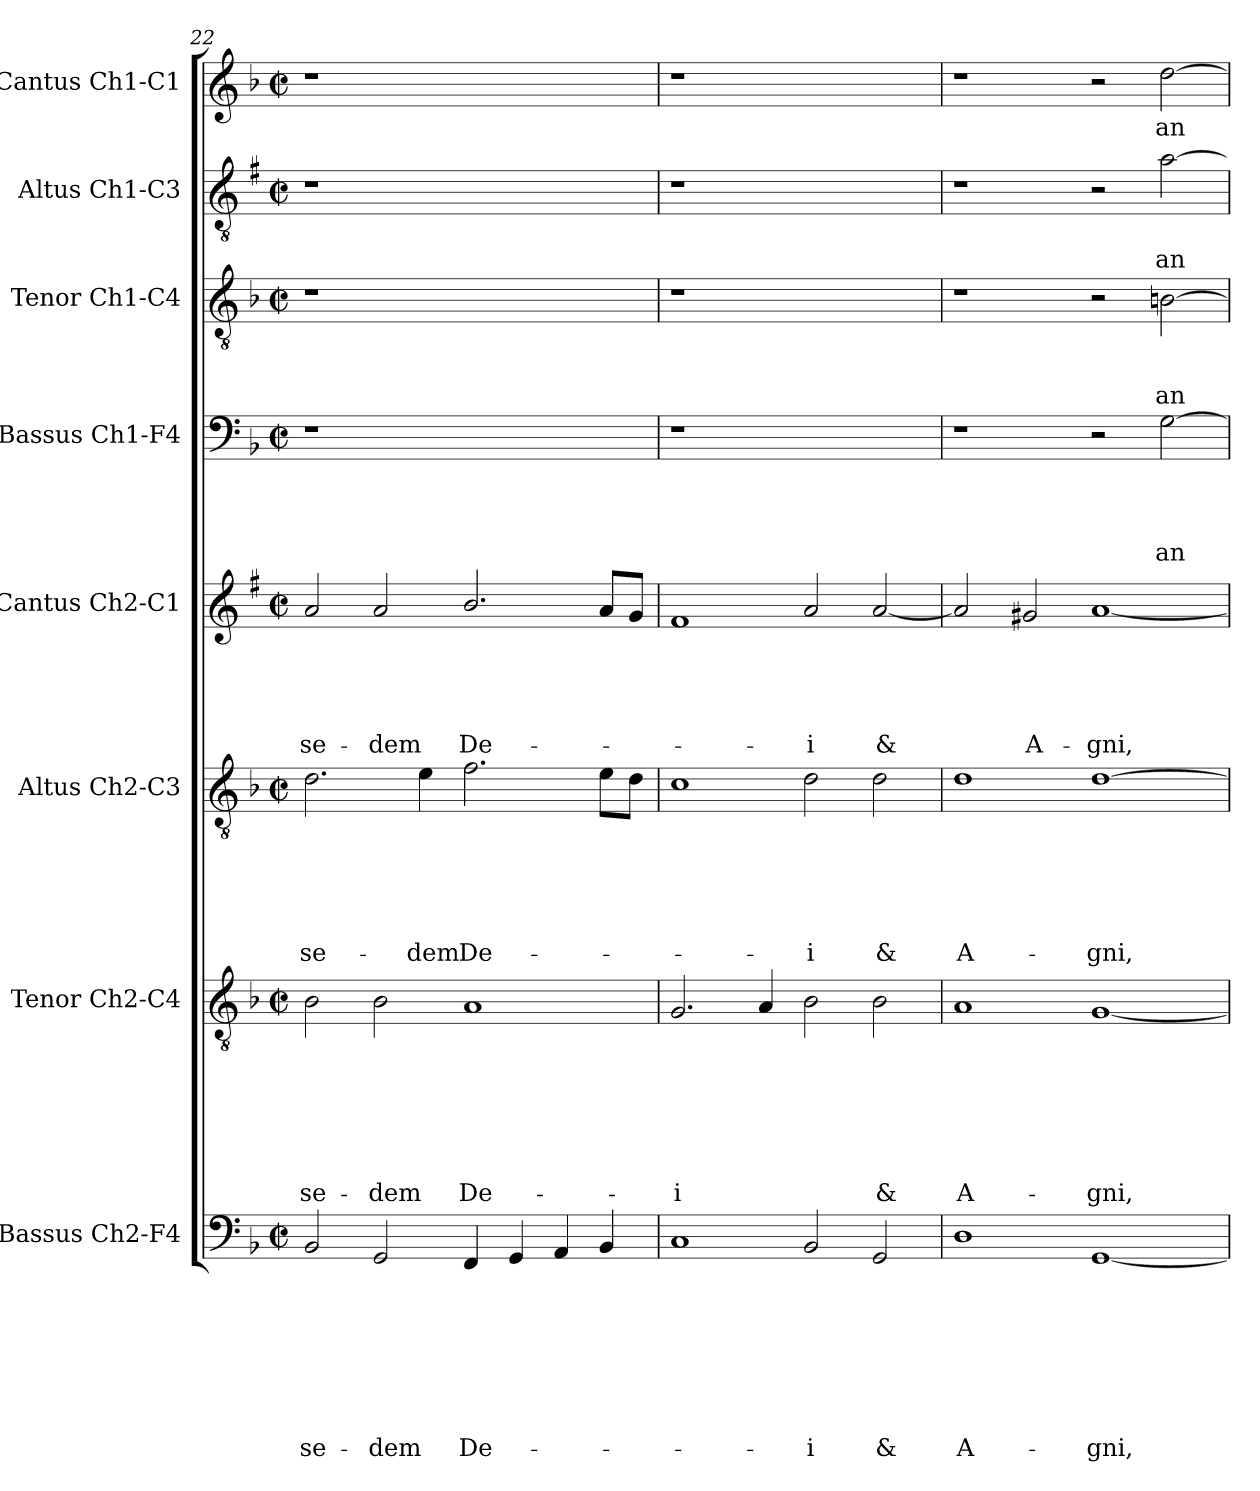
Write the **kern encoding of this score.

**kern	**text	**text	**text	**text	**text	**text	**text	**text	**kern	**text	**text	**text	**text	**text	**text	**text	**kern	**text	**text	**text	**text	**text	**text	**kern	**text	**text	**text	**text	**text	**kern	**text	**text	**text	**text	**kern	**text	**text	**text	**kern	**text	**text	**kern	**text
*part8	*part8	*part8	*part8	*part8	*part8	*part8	*part8	*part8	*part7	*part7	*part7	*part7	*part7	*part7	*part7	*part7	*part6	*part6	*part6	*part6	*part6	*part6	*part6	*part5	*part5	*part5	*part5	*part5	*part5	*part4	*part4	*part4	*part4	*part4	*part3	*part3	*part3	*part3	*part2	*part2	*part2	*part1	*part1
*staff8	*staff8	*staff8	*staff8	*staff8	*staff8	*staff8	*staff8	*staff8	*staff7	*staff7	*staff7	*staff7	*staff7	*staff7	*staff7	*staff7	*staff6	*staff6	*staff6	*staff6	*staff6	*staff6	*staff6	*staff5	*staff5	*staff5	*staff5	*staff5	*staff5	*staff4	*staff4	*staff4	*staff4	*staff4	*staff3	*staff3	*staff3	*staff3	*staff2	*staff2	*staff2	*staff1	*staff1
*I"Bassus Ch2-F4	*	*	*	*	*	*	*	*	*I"Tenor Ch2-C4	*	*	*	*	*	*	*	*I"Altus Ch2-C3	*	*	*	*	*	*	*I"Cantus Ch2-C1	*	*	*	*	*	*I"Bassus Ch1-F4	*	*	*	*	*I"Tenor Ch1-C4	*	*	*	*I"Altus Ch1-C3	*	*	*I"Cantus Ch1-C1	*
*	*	*	*	*	*	*	*	*	*	*	*	*	*	*	*	*	*	*	*	*	*	*	*	*	*	*	*	*	*	*I'B	*	*	*	*	*I'T	*	*	*	*I'A	*	*	*I'C	*
*clefF4	*	*	*	*	*	*	*	*	*clefGv2	*	*	*	*	*	*	*	*clefGv2	*	*	*	*	*	*	*clefG2	*	*	*	*	*	*clefF4	*	*	*	*	*clefGv2	*	*	*	*clefGv2	*	*	*clefG2	*
*	*	*	*	*	*	*	*	*	*	*	*	*	*	*	*	*	*	*	*	*	*	*	*	*ITrd1c2	*	*	*	*	*	*	*	*	*	*	*	*	*	*	*ITrd1c2	*	*	*	*
*k[b-]	*	*	*	*	*	*	*	*	*k[b-]	*	*	*	*	*	*	*	*k[b-]	*	*	*	*	*	*	*k[b-]	*	*	*	*	*	*k[b-]	*	*	*	*	*k[b-]	*	*	*	*k[b-]	*	*	*k[b-]	*
*F:	*	*	*	*	*	*	*	*	*F:	*	*	*	*	*	*	*	*F:	*	*	*	*	*	*	*F:	*	*	*	*	*	*F:	*	*	*	*	*F:	*	*	*	*F:	*	*	*F:	*
*M2/2	*	*	*	*	*	*	*	*	*M2/2	*	*	*	*	*	*	*	*M2/2	*	*	*	*	*	*	*M2/2	*	*	*	*	*	*M2/2	*	*	*	*	*M2/2	*	*	*	*M2/2	*	*	*M2/2	*
*met(c|)	*	*	*	*	*	*	*	*	*met(c|)	*	*	*	*	*	*	*	*met(c|)	*	*	*	*	*	*	*met(c|)	*	*	*	*	*	*met(c|)	*	*	*	*	*met(c|)	*	*	*	*met(c|)	*	*	*met(c|)	*
=22	=22	=22	=22	=22	=22	=22	=22	=22	=22	=22	=22	=22	=22	=22	=22	=22	=22	=22	=22	=22	=22	=22	=22	=22	=22	=22	=22	=22	=22	=22	=22	=22	=22	=22	=22	=22	=22	=22	=22	=22	=22	=22	=22
!	!	!	!	!	!	!	!	!LO:LY:b	!	!	!	!	!	!	!	!LO:LY:b	!	!	!	!	!	!	!LO:LY:b	!	!	!	!	!	!LO:LY:b	!	!	!	!	!	!	!	!	!	!	!	!	!	!
2BB-/	.	.	.	.	.	.	.	se-	2B-\	.	.	.	.	.	.	se-	2.d\	.	.	.	.	.	se-	2g/	.	.	.	.	se-	1r	.	.	.	.	1r	.	.	.	1r	.	.	1r	.
!	!	!	!	!	!	!	!	!LO:LY:b	!	!	!	!	!	!	!	!LO:LY:b	!	!	!	!	!	!	!	!	!	!	!	!	!LO:LY:b	!	!	!	!	!	!	!	!	!	!	!	!	!	!
2GG/	.	.	.	.	.	.	.	-dem	2B-\	.	.	.	.	.	.	-dem	.	.	.	.	.	.	.	2g/	.	.	.	.	-dem	.	.	.	.	.	.	.	.	.	.	.	.	.	.
!	!	!	!	!	!	!	!	!	!	!	!	!	!	!	!	!	!	!	!	!	!	!	!LO:LY:b	!	!	!	!	!	!	!	!	!	!	!	!	!	!	!	!	!	!	!	!
.	.	.	.	.	.	.	.	.	.	.	.	.	.	.	.	.	4e\	.	.	.	.	.	-dem	.	.	.	.	.	.	.	.	.	.	.	.	.	.	.	.	.	.	.	.
!	!	!	!	!	!	!	!	!LO:LY:b	!	!	!	!	!	!	!	!LO:LY:b	!	!	!	!	!	!	!LO:LY:b	!	!	!	!	!	!LO:LY:b	!	!	!	!	!	!	!	!	!	!	!	!	!	!
4FF/	.	.	.	.	.	.	.	De-	1A	.	.	.	.	.	.	De-	2.f\	.	.	.	.	.	De-	2.a/	.	.	.	.	De-	1ryy	.	.	.	.	1ryy	.	.	.	1ryy	.	.	1ryy	.
4GG/	.	.	.	.	.	.	.	.	.	.	.	.	.	.	.	.	.	.	.	.	.	.	.	.	.	.	.	.	.	.	.	.	.	.	.	.	.	.	.	.	.	.	.
4AA/	.	.	.	.	.	.	.	.	.	.	.	.	.	.	.	.	.	.	.	.	.	.	.	.	.	.	.	.	.	.	.	.	.	.	.	.	.	.	.	.	.	.	.
4BB-/	.	.	.	.	.	.	.	.	.	.	.	.	.	.	.	.	8e\L	.	.	.	.	.	.	8g/L	.	.	.	.	.	.	.	.	.	.	.	.	.	.	.	.	.	.	.
.	.	.	.	.	.	.	.	.	.	.	.	.	.	.	.	.	8d\J	.	.	.	.	.	.	8f/J	.	.	.	.	.	.	.	.	.	.	.	.	.	.	.	.	.	.	.
!!LO:PB:g=z
=23	=23	=23	=23	=23	=23	=23	=23	=23	=23	=23	=23	=23	=23	=23	=23	=23	=23	=23	=23	=23	=23	=23	=23	=23	=23	=23	=23	=23	=23	=23	=23	=23	=23	=23	=23	=23	=23	=23	=23	=23	=23	=23	=23
!	!	!	!	!	!	!	!	!	!	!	!	!	!	!	!	!LO:LY:b	!	!	!	!	!	!	!	!	!	!	!	!	!	!	!	!	!	!	!	!	!	!	!	!	!	!	!
1C	.	.	.	.	.	.	.	.	2.G/	.	.	.	.	.	.	-i	1c	.	.	.	.	.	.	1e	.	.	.	.	.	1r	.	.	.	.	1r	.	.	.	1r	.	.	1r	.
.	.	.	.	.	.	.	.	.	4A/	.	.	.	.	.	.	.	.	.	.	.	.	.	.	.	.	.	.	.	.	.	.	.	.	.	.	.	.	.	.	.	.	.	.
!	!	!	!	!	!	!	!	!LO:LY:b	!	!	!	!	!	!	!	!	!	!	!	!	!	!	!LO:LY:b	!	!	!	!	!	!LO:LY:b	!	!	!	!	!	!	!	!	!	!	!	!	!	!
2BB-/	.	.	.	.	.	.	.	-i	2B-\	.	.	.	.	.	.	.	2d\	.	.	.	.	.	-i	2g/	.	.	.	.	-i	1ryy	.	.	.	.	1ryy	.	.	.	1ryy	.	.	1ryy	.
!	!	!	!	!	!	!	!	!LO:LY:b	!	!	!	!	!	!	!	!LO:LY:b	!	!	!	!	!	!	!LO:LY:b	!	!	!	!	!	!LO:LY:b	!	!	!	!	!	!	!	!	!	!	!	!	!	!
2GG/	.	.	.	.	.	.	.	&	2B-\	.	.	.	.	.	.	&	2d\	.	.	.	.	.	&	[2g/	.	.	.	.	&	.	.	.	.	.	.	.	.	.	.	.	.	.	.
=24	=24	=24	=24	=24	=24	=24	=24	=24	=24	=24	=24	=24	=24	=24	=24	=24	=24	=24	=24	=24	=24	=24	=24	=24	=24	=24	=24	=24	=24	=24	=24	=24	=24	=24	=24	=24	=24	=24	=24	=24	=24	=24	=24
!	!	!	!	!	!	!	!	!LO:LY:b	!	!	!	!	!	!	!	!LO:LY:b	!	!	!	!	!	!	!LO:LY:b	!	!	!	!	!	!	!	!	!	!	!	!	!	!	!	!	!	!	!	!
1D	.	.	.	.	.	.	.	A-	1A	.	.	.	.	.	.	A-	1d	.	.	.	.	.	A-	2g/]	.	.	.	.	.	1r	.	.	.	.	1r	.	.	.	1r	.	.	1r	.
!	!	!	!	!	!	!	!	!	!	!	!	!	!	!	!	!	!	!	!	!	!	!	!	!	!	!	!	!	!LO:LY:b	!	!	!	!	!	!	!	!	!	!	!	!	!	!
.	.	.	.	.	.	.	.	.	.	.	.	.	.	.	.	.	.	.	.	.	.	.	.	2f#X/	.	.	.	.	A-	.	.	.	.	.	.	.	.	.	.	.	.	.	.
!	!	!	!	!	!	!	!	!LO:LY:b	!	!	!	!	!	!	!	!LO:LY:b	!	!	!	!	!	!	!LO:LY:b	!	!	!	!	!	!LO:LY:b	!	!	!	!	!	!	!	!	!	!	!	!	!	!
[1GG	.	.	.	.	.	.	.	-gni,	[1G	.	.	.	.	.	.	-gni,	[1d	.	.	.	.	.	-gni,	[1g	.	.	.	.	-gni,	2r	.	.	.	.	2r	.	.	.	2r	.	.	2r	.
!	!	!	!	!	!	!	!	!	!	!	!	!	!	!	!	!	!	!	!	!	!	!	!	!	!	!	!	!	!	!	!	!	!	!LO:LY:b	!	!	!	!LO:LY:b	!	!	!LO:LY:b	!	!LO:LY:b
.	.	.	.	.	.	.	.	.	.	.	.	.	.	.	.	.	.	.	.	.	.	.	.	.	.	.	.	.	.	[2G\	.	.	.	an-	[2Bn\	.	.	an-	[2g\	.	an-	[2dd\	an-
=	=	=	=	=	=	=	=	=	=	=	=	=	=	=	=	=	=	=	=	=	=	=	=	=	=	=	=	=	=	=	=	=	=	=	=	=	=	=	=	=	=	=	=
*-	*-	*-	*-	*-	*-	*-	*-	*-	*-	*-	*-	*-	*-	*-	*-	*-	*-	*-	*-	*-	*-	*-	*-	*-	*-	*-	*-	*-	*-	*-	*-	*-	*-	*-	*-	*-	*-	*-	*-	*-	*-	*-	*-
